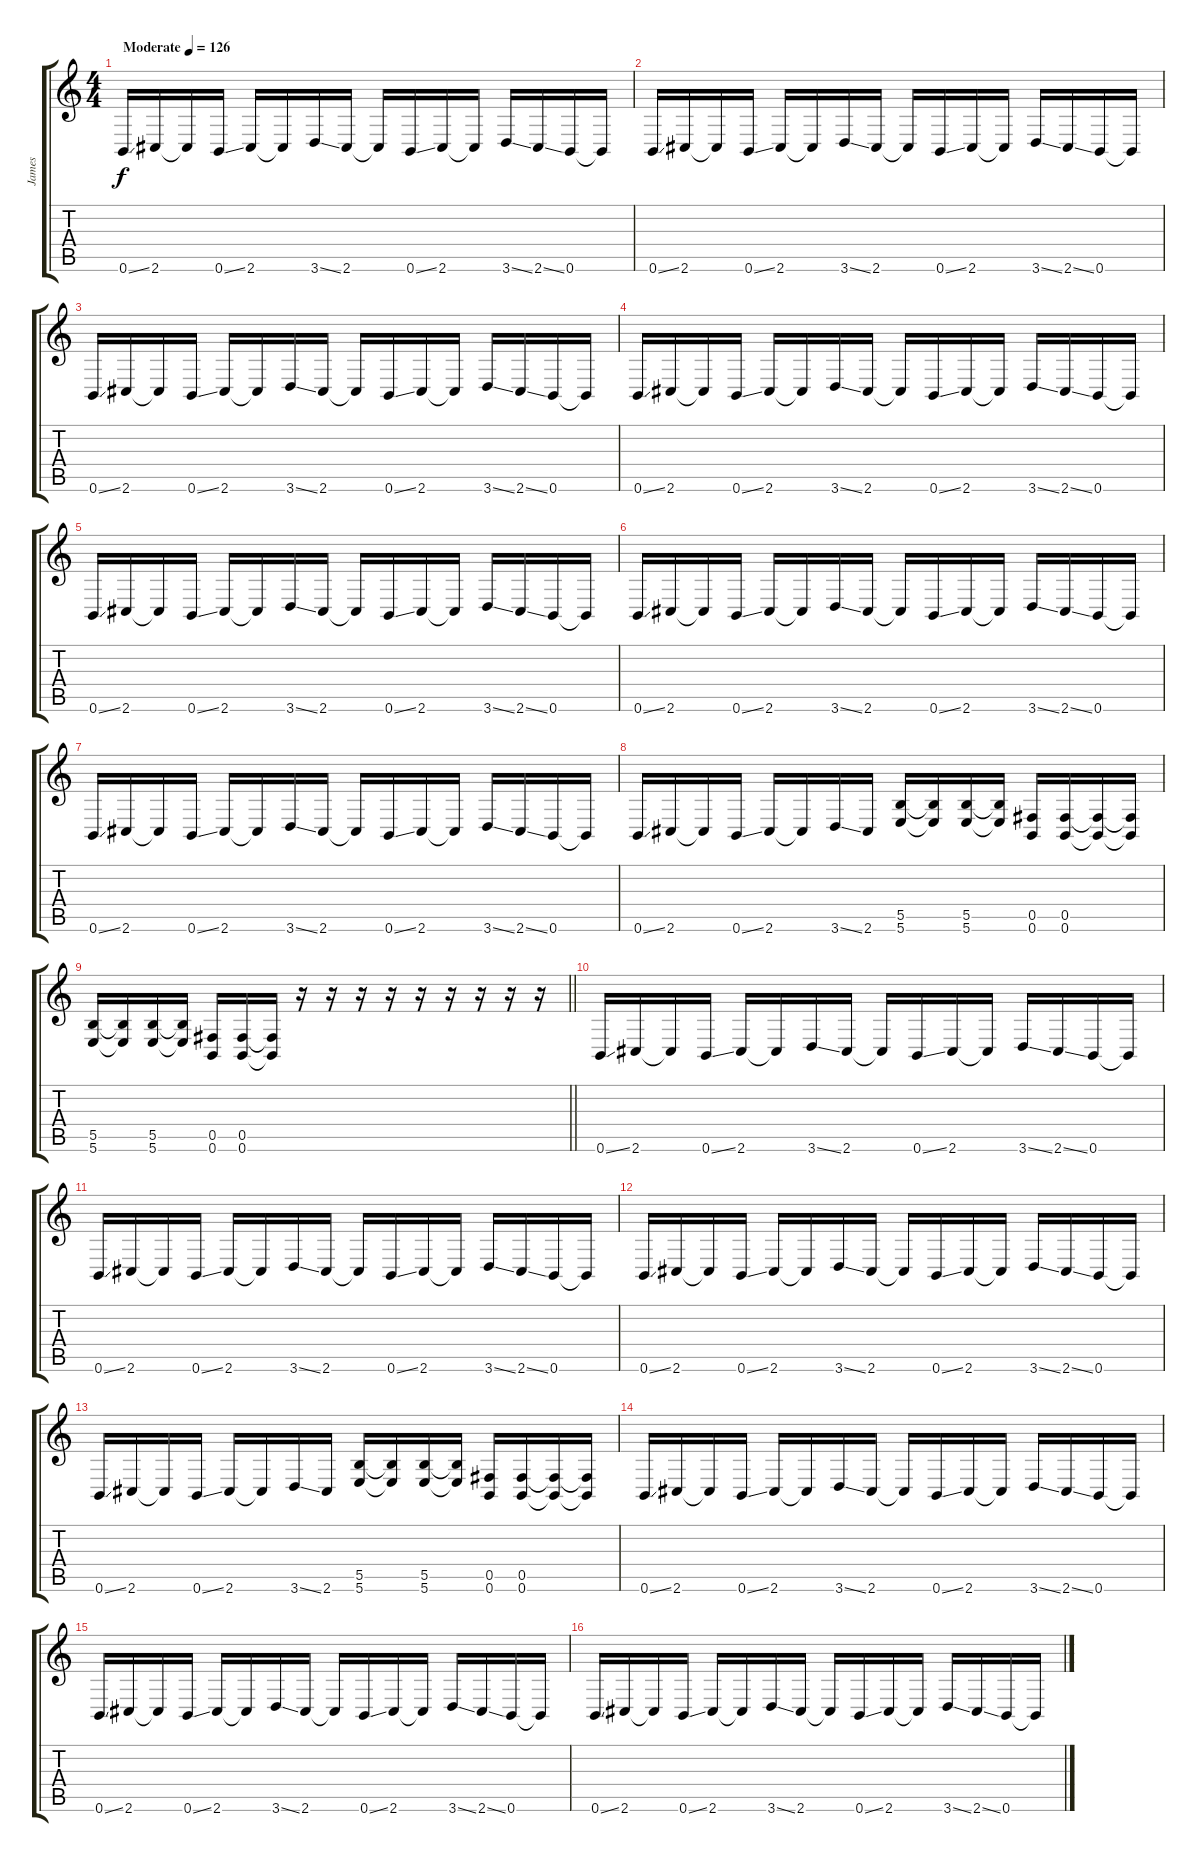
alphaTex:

\track ("James" "James") {instrument distortionguitar}
\staff {score tabs}
\tuning (C4 Ab3 E3 B2 Gb2 B1) {hide}
\ts (4 4)
\tempo (126 "Moderate")
\clef g2
\ks c
0.6{ss}.16{dy f instrument distortionguitar} 2.6.16 2.6{t}.16 0.6{ss}.16 2.6.16 2.6{t}.16 3.6{ss}.16 2.6.16 2.6{t}.16 0.6{ss}.16 2.6.16 2.6{t}.16 3.6{ss}.16 2.6{ss}.16 0.6.16 0.6{t}.16 |
0.6{ss}.16 2.6.16 2.6{t}.16 0.6{ss}.16 2.6.16 2.6{t}.16 3.6{ss}.16 2.6.16 2.6{t}.16 0.6{ss}.16 2.6.16 2.6{t}.16 3.6{ss}.16 2.6{ss}.16 0.6.16 0.6{t}.16 |
0.6{ss}.16 2.6.16 2.6{t}.16 0.6{ss}.16 2.6.16 2.6{t}.16 3.6{ss}.16 2.6.16 2.6{t}.16 0.6{ss}.16 2.6.16 2.6{t}.16 3.6{ss}.16 2.6{ss}.16 0.6.16 0.6{t}.16 |
0.6{ss}.16 2.6.16 2.6{t}.16 0.6{ss}.16 2.6.16 2.6{t}.16 3.6{ss}.16 2.6.16 2.6{t}.16 0.6{ss}.16 2.6.16 2.6{t}.16 3.6{ss}.16 2.6{ss}.16 0.6.16 0.6{t}.16 |
0.6{ss}.16 2.6.16 2.6{t}.16 0.6{ss}.16 2.6.16 2.6{t}.16 3.6{ss}.16 2.6.16 2.6{t}.16 0.6{ss}.16 2.6.16 2.6{t}.16 3.6{ss}.16 2.6{ss}.16 0.6.16 0.6{t}.16 |
0.6{ss}.16 2.6.16 2.6{t}.16 0.6{ss}.16 2.6.16 2.6{t}.16 3.6{ss}.16 2.6.16 2.6{t}.16 0.6{ss}.16 2.6.16 2.6{t}.16 3.6{ss}.16 2.6{ss}.16 0.6.16 0.6{t}.16 |
0.6{ss}.16 2.6.16 2.6{t}.16 0.6{ss}.16 2.6.16 2.6{t}.16 3.6{ss}.16 2.6.16 2.6{t}.16 0.6{ss}.16 2.6.16 2.6{t}.16 3.6{ss}.16 2.6{ss}.16 0.6.16 0.6{t}.16 |
0.6{ss}.16 2.6.16 2.6{t}.16 0.6{ss}.16 2.6.16 2.6{t}.16 3.6{ss}.16 2.6.16 (5.5 5.6).16 (5.5{t} 5.6{t}).16 (5.5 5.6).16 (5.5{t} 5.6{t}).16 (0.5 0.6).16 (0.5 0.6).16 (0.5{t} 0.6{t}).16 (0.5{t} 0.6{t}).16 |
\barLineRight lightlight
(5.5 5.6).16 (5.5{t} 5.6{t}).16 (5.5 5.6).16 (5.5{t} 5.6{t}).16 (0.5 0.6).16 (0.5 0.6).16 (0.5{t} 0.6{t}).16 r.16 r.16 r.16 r.16 r.16 r.16 r.16 r.16 r.16 |
0.6{ss}.16 2.6.16 2.6{t}.16 0.6{ss}.16 2.6.16 2.6{t}.16 3.6{ss}.16 2.6.16 2.6{t}.16 0.6{ss}.16 2.6.16 2.6{t}.16 3.6{ss}.16 2.6{ss}.16 0.6.16 0.6{t}.16 |
0.6{ss}.16 2.6.16 2.6{t}.16 0.6{ss}.16 2.6.16 2.6{t}.16 3.6{ss}.16 2.6.16 2.6{t}.16 0.6{ss}.16 2.6.16 2.6{t}.16 3.6{ss}.16 2.6{ss}.16 0.6.16 0.6{t}.16 |
0.6{ss}.16 2.6.16 2.6{t}.16 0.6{ss}.16 2.6.16 2.6{t}.16 3.6{ss}.16 2.6.16 2.6{t}.16 0.6{ss}.16 2.6.16 2.6{t}.16 3.6{ss}.16 2.6{ss}.16 0.6.16 0.6{t}.16 |
0.6{ss}.16 2.6.16 2.6{t}.16 0.6{ss}.16 2.6.16 2.6{t}.16 3.6{ss}.16 2.6.16 (5.5 5.6).16 (5.5{t} 5.6{t}).16 (5.5 5.6).16 (5.5{t} 5.6{t}).16 (0.5 0.6).16 (0.5 0.6).16 (0.5{t} 0.6{t}).16 (0.5{t} 0.6{t}).16 |
0.6{ss}.16 2.6.16 2.6{t}.16 0.6{ss}.16 2.6.16 2.6{t}.16 3.6{ss}.16 2.6.16 2.6{t}.16 0.6{ss}.16 2.6.16 2.6{t}.16 3.6{ss}.16 2.6{ss}.16 0.6.16 0.6{t}.16 |
0.6{ss}.16 2.6.16 2.6{t}.16 0.6{ss}.16 2.6.16 2.6{t}.16 3.6{ss}.16 2.6.16 2.6{t}.16 0.6{ss}.16 2.6.16 2.6{t}.16 3.6{ss}.16 2.6{ss}.16 0.6.16 0.6{t}.16 |
0.6{ss}.16 2.6.16 2.6{t}.16 0.6{ss}.16 2.6.16 2.6{t}.16 3.6{ss}.16 2.6.16 2.6{t}.16 0.6{ss}.16 2.6.16 2.6{t}.16 3.6{ss}.16 2.6{ss}.16 0.6.16 0.6{t}.16
